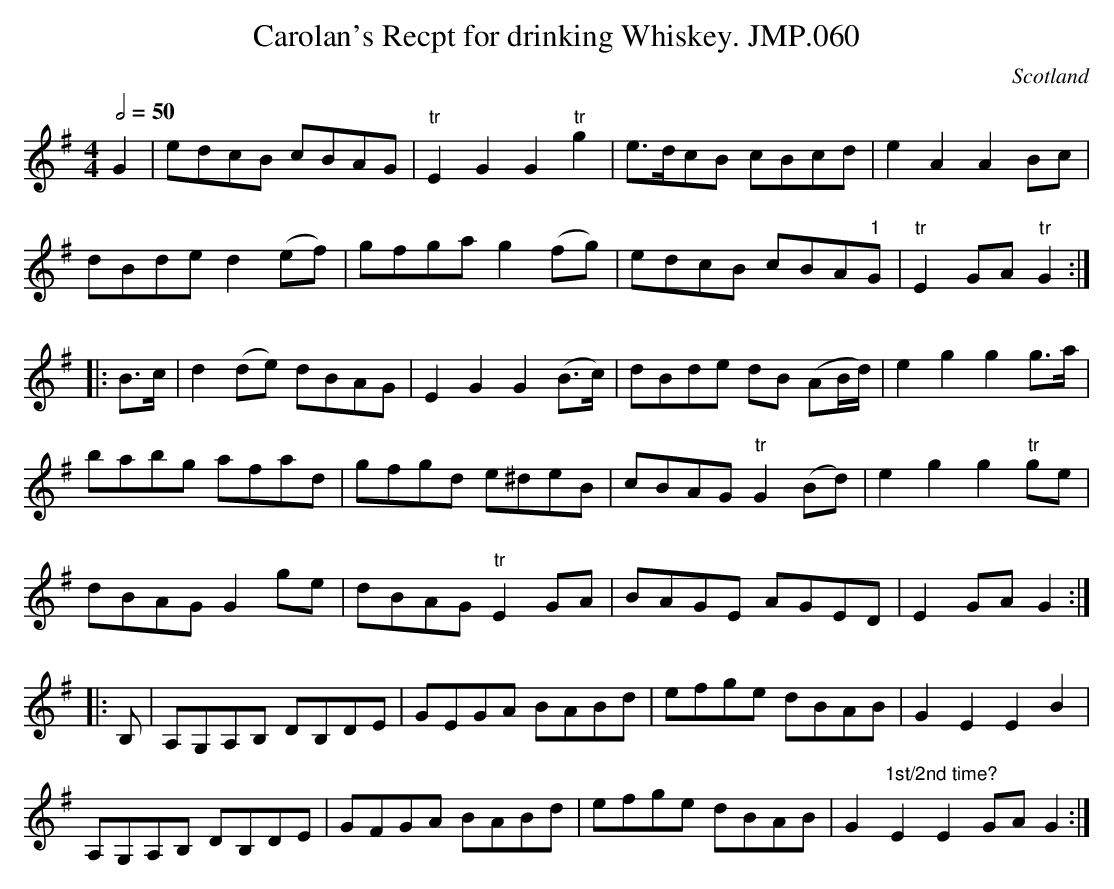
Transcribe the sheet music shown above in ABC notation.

X:1
T:Carolan's Recpt for drinking Whiskey. JMP.060
M:4/4
L:1/8
Q:1/2=50
O:Scotland
notC:"65"
K:G major
G2 | edcB cBAG | "tr"E2 G2 G2 "tr"g2 | e>dcB cBcd | e2 A2A2 Bc |!
dBde d2 (ef) | gfga g2 (fg) | edcB cBA"1"G| "tr" E2 GA "tr"G2 :|!
|:B>c | d2 (de) dBAG | E2 G2 G2 (B>c) | dBde dB (AB/d/) |\
e2 g2g2 g>a |!
babg afad | gfgd e^deB | cBAG "tr" G2 (Bd) |e2 g2 g2 "tr" ge |!
dBAG G2 ge | dBAG "tr"E2 GA | BAGE AGED |E2 GA G2 :|!
|:B, | A,G,A,B, DB,DE | GEGA BABd | efge dBAB | G2E2E2 B2,|!
A,G,A,B, DB,DE | GFGA BABd | efge dBAB | \
G2"1st/2nd time?" E2E2 GA G2 :|
